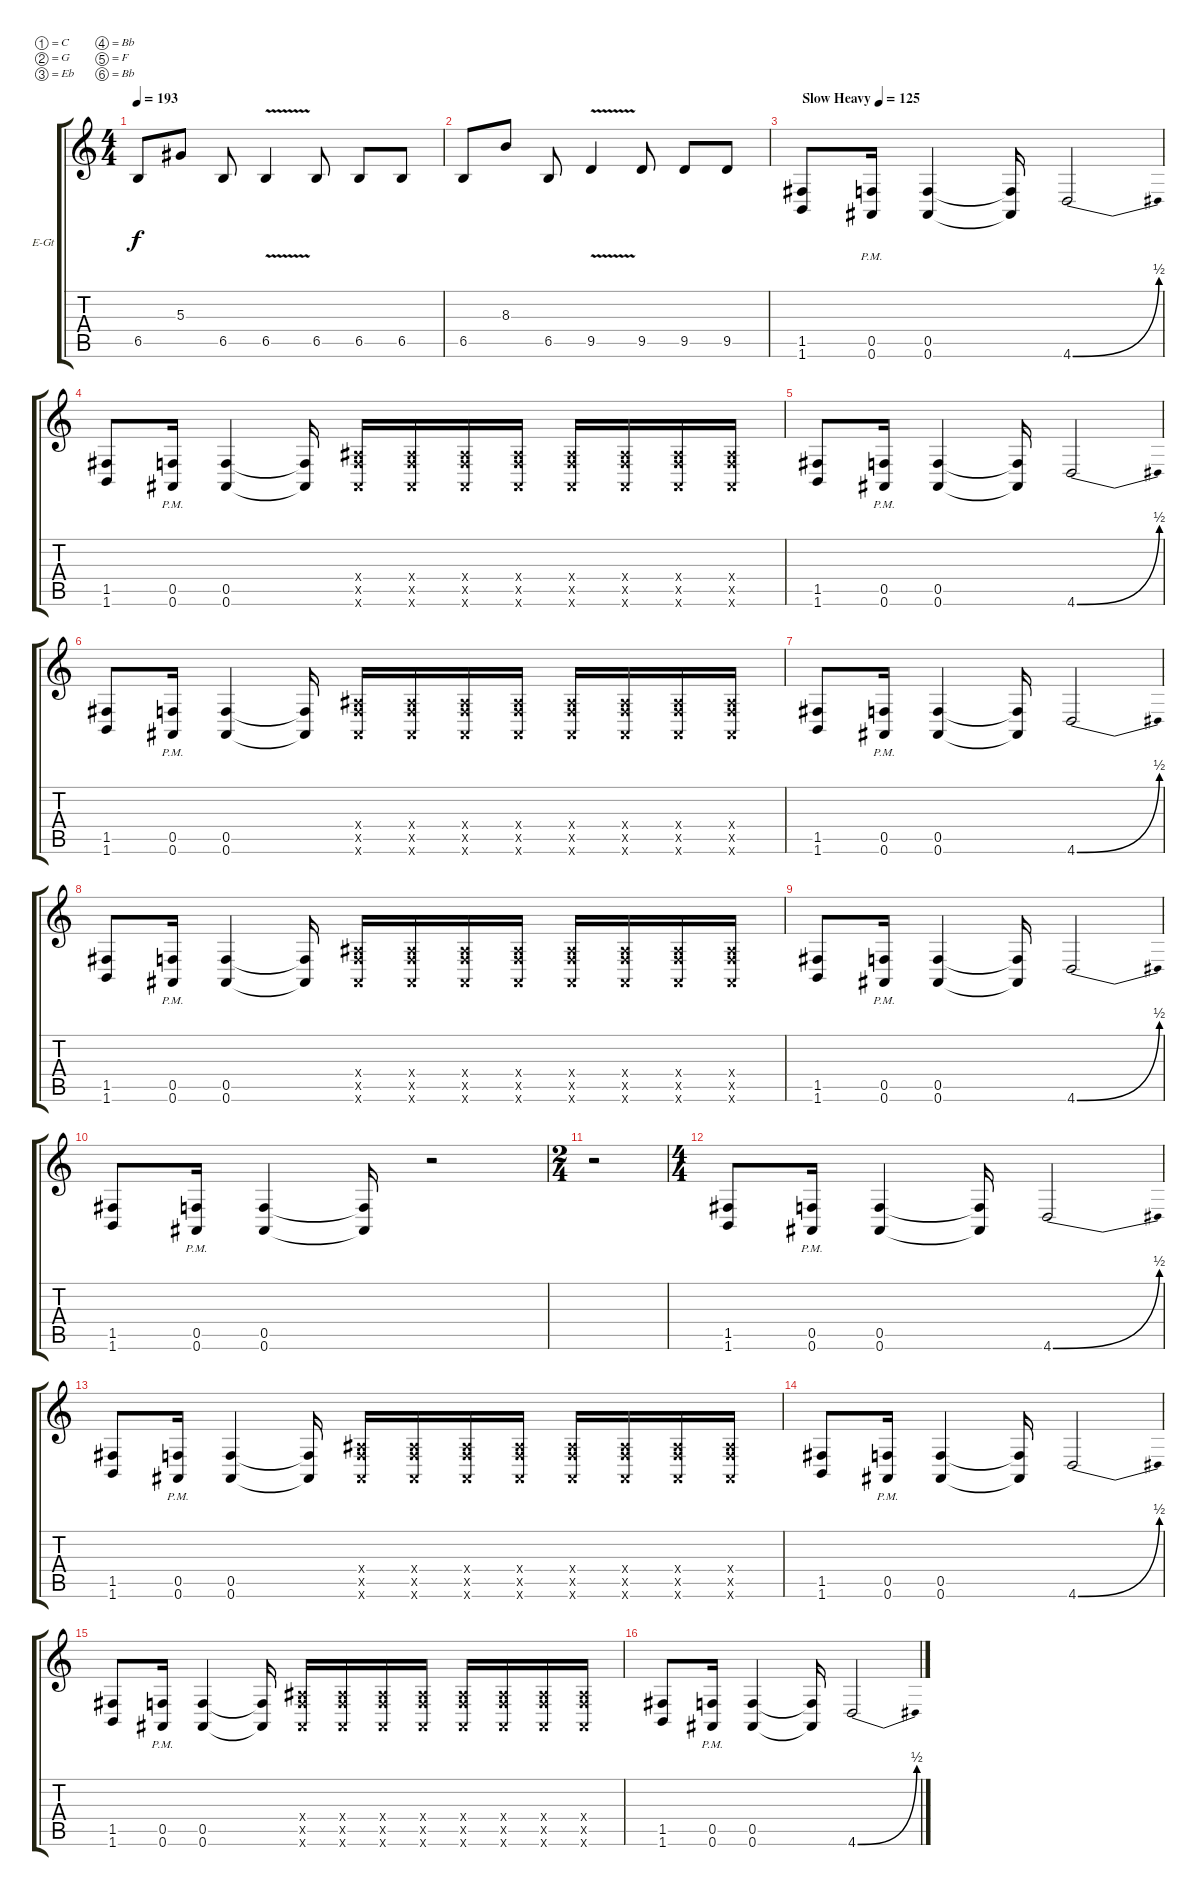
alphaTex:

\bracketExtendMode groupsimilarinstruments
\firstSystemTrackNameOrientation horizontal
\otherSystemsTrackNameOrientation horizontal
\track ("Lee Malia" "E-Gt") {instrument distortionguitar}
\staff {score tabs}
\tuning (C4 G3 Eb3 Bb2 F2 Bb1)
\ts (4 4)
\tempo 193
\clef g2
\ks c
6.5.8{dy f} 5.3.8 6.5.8 6.5{v}.4 6.5.8 6.5.8 6.5.8 |
6.5.8 8.3.8 6.5.8 9.5{v}.4 9.5.8 9.5.8 9.5.8 |
\tempo (125 "Slow Heavy")
(1.5 1.6).8 (0.5{pm} 0.6{pm}).16 (0.5 0.6).4 (0.5{t} 0.6{t}).16 4.6{be (bend 0 0 60 2)}.2 |
(1.5 1.6).8 (0.5{pm} 0.6{pm}).16 (0.5 0.6).4 (0.5{t} 0.6{t}).16 (0.4{x} 0.5{x} 0.6{x}).16 (0.4{x} 0.5{x} 0.6{x}).16 (0.4{x} 0.5{x} 0.6{x}).16 (0.4{x} 0.5{x} 0.6{x}).16 (0.4{x} 0.5{x} 0.6{x}).16 (0.4{x} 0.5{x} 0.6{x}).16 (0.4{x} 0.5{x} 0.6{x}).16 (0.4{x} 0.5{x} 0.6{x}).16 |
(1.5 1.6).8 (0.5{pm} 0.6{pm}).16 (0.5 0.6).4 (0.5{t} 0.6{t}).16 4.6{be (bend 0 0 60 2)}.2 |
(1.5 1.6).8 (0.5{pm} 0.6{pm}).16 (0.5 0.6).4 (0.5{t} 0.6{t}).16 (0.4{x} 0.5{x} 0.6{x}).16 (0.4{x} 0.5{x} 0.6{x}).16 (0.4{x} 0.5{x} 0.6{x}).16 (0.4{x} 0.5{x} 0.6{x}).16 (0.4{x} 0.5{x} 0.6{x}).16 (0.4{x} 0.5{x} 0.6{x}).16 (0.4{x} 0.5{x} 0.6{x}).16 (0.4{x} 0.5{x} 0.6{x}).16 |
(1.5 1.6).8 (0.5{pm} 0.6{pm}).16 (0.5 0.6).4 (0.5{t} 0.6{t}).16 4.6{be (bend 0 0 60 2)}.2 |
(1.5 1.6).8 (0.5{pm} 0.6{pm}).16 (0.5 0.6).4 (0.5{t} 0.6{t}).16 (0.4{x} 0.5{x} 0.6{x}).16 (0.4{x} 0.5{x} 0.6{x}).16 (0.4{x} 0.5{x} 0.6{x}).16 (0.4{x} 0.5{x} 0.6{x}).16 (0.4{x} 0.5{x} 0.6{x}).16 (0.4{x} 0.5{x} 0.6{x}).16 (0.4{x} 0.5{x} 0.6{x}).16 (0.4{x} 0.5{x} 0.6{x}).16 |
(1.5 1.6).8 (0.5{pm} 0.6{pm}).16 (0.5 0.6).4 (0.5{t} 0.6{t}).16 4.6{be (bend 0 0 60 2)}.2 |
(1.5 1.6).8 (0.5{pm} 0.6{pm}).16 (0.5 0.6).4 (0.5{t} 0.6{t}).16 r.2 |
\ts (2 4)
\beaming (8 2 2)
r.2 |
\ts (4 4)
\beaming (8 2 2 2 2)
(1.5 1.6).8 (0.5{pm} 0.6{pm}).16 (0.5 0.6).4 (0.5{t} 0.6{t}).16 4.6{be (bend 0 0 60 2)}.2 |
(1.5 1.6).8 (0.5{pm} 0.6{pm}).16 (0.5 0.6).4 (0.5{t} 0.6{t}).16 (0.4{x} 0.5{x} 0.6{x}).16 (0.4{x} 0.5{x} 0.6{x}).16 (0.4{x} 0.5{x} 0.6{x}).16 (0.4{x} 0.5{x} 0.6{x}).16 (0.4{x} 0.5{x} 0.6{x}).16 (0.4{x} 0.5{x} 0.6{x}).16 (0.4{x} 0.5{x} 0.6{x}).16 (0.4{x} 0.5{x} 0.6{x}).16 |
(1.5 1.6).8 (0.5{pm} 0.6{pm}).16 (0.5 0.6).4 (0.5{t} 0.6{t}).16 4.6{be (bend 0 0 60 2)}.2 |
(1.5 1.6).8 (0.5{pm} 0.6{pm}).16 (0.5 0.6).4 (0.5{t} 0.6{t}).16 (0.4{x} 0.5{x} 0.6{x}).16 (0.4{x} 0.5{x} 0.6{x}).16 (0.4{x} 0.5{x} 0.6{x}).16 (0.4{x} 0.5{x} 0.6{x}).16 (0.4{x} 0.5{x} 0.6{x}).16 (0.4{x} 0.5{x} 0.6{x}).16 (0.4{x} 0.5{x} 0.6{x}).16 (0.4{x} 0.5{x} 0.6{x}).16 |
(1.5 1.6).8 (0.5{pm} 0.6{pm}).16 (0.5 0.6).4 (0.5{t} 0.6{t}).16 4.6{be (bend 0 0 60 2)}.2
